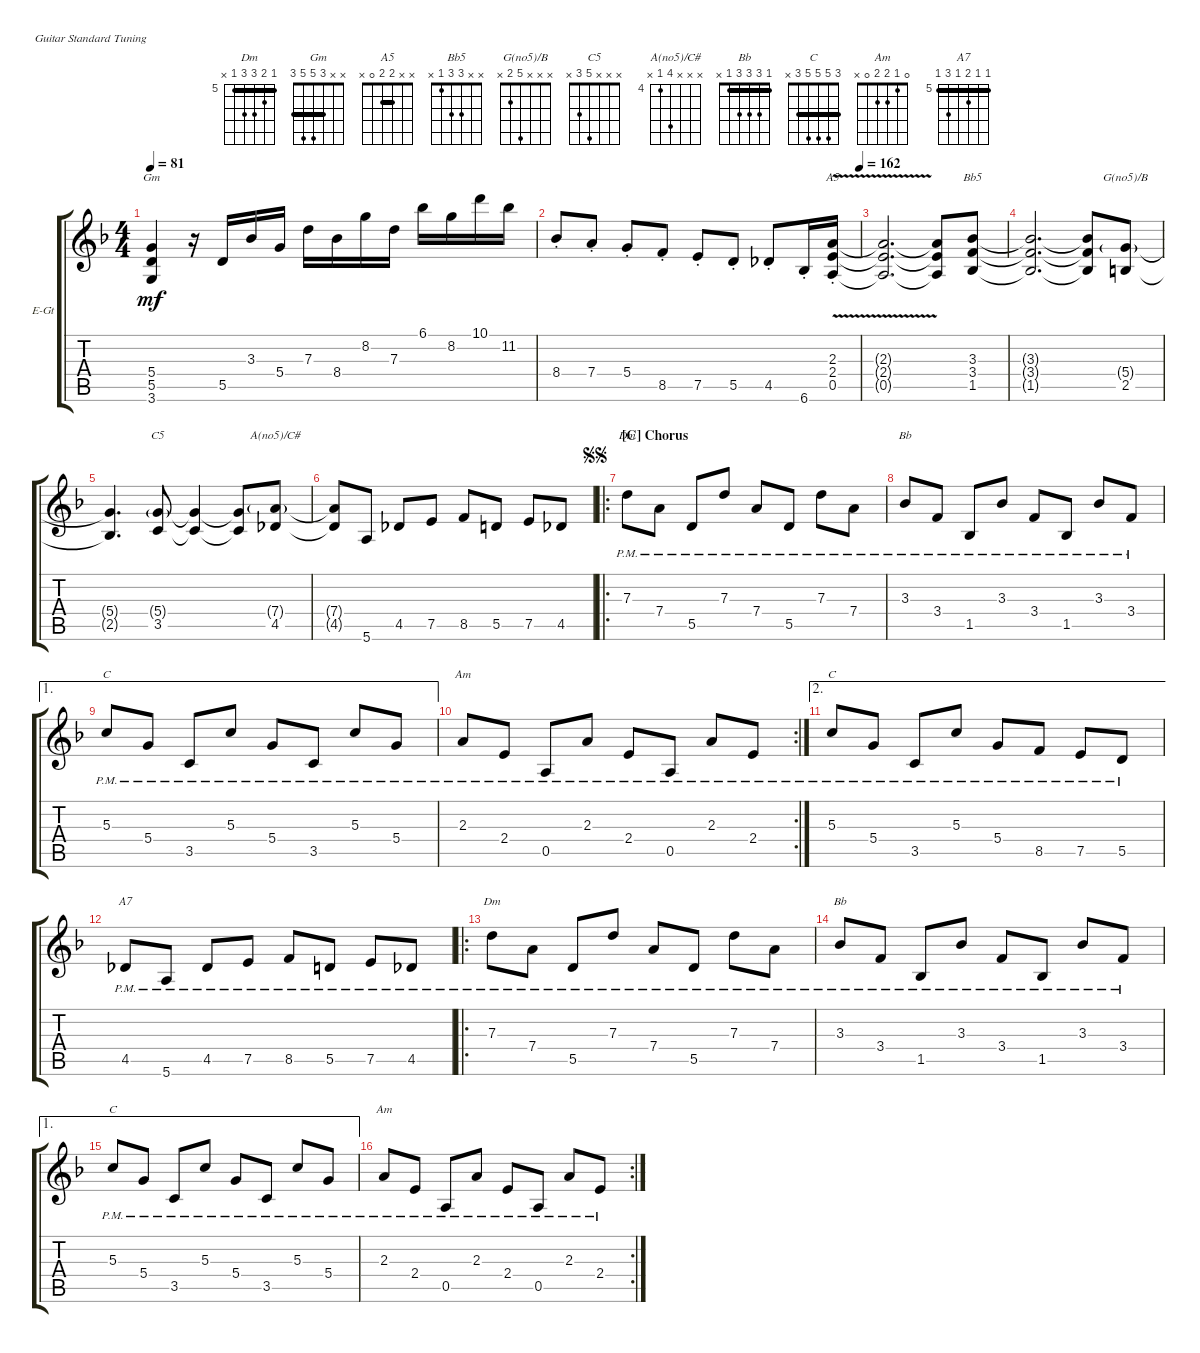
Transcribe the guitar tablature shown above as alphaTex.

\defaultSystemsLayout 4
\bracketExtendMode groupsimilarinstruments
\firstSystemTrackNameOrientation horizontal
\otherSystemsTrackNameOrientation horizontal
\track ("Electric Guitar" "E-Gt") {instrument overdrivenguitar}
\staff {score tabs}
\tuning (E4 B3 G3 D3 A2 E2)
\chord ("Dm" 5 6 7 7 5 x) {firstfret 5 barre 5}
\chord ("Gm" x x 3 5 5 3) {barre 3}
\chord ("A5" x x 2 2 0 x) {barre 2}
\chord ("Bb5" x x 3 3 1 x)
\chord ("G(no5)/B" x x x 5 2 x)
\chord ("C5" x x x 5 3 x)
\chord ("A(no5)/C#" x x x 7 4 x) {firstfret 4}
\chord ("Bb" 1 3 3 3 1 x) {barre 1}
\chord ("C" 3 5 5 5 3 x) {barre 3}
\chord ("Am" 0 1 2 2 0 x)
\chord ("A7" 5 5 6 5 7 5) {firstfret 5 barre (5 5 5)}
\ts (4 4)
\tempo 81
\clef g2
\ks dminor
(3.6 5.5 5.4).4{ch "Gm" dy mf} r.16 5.5.16 3.3.16 5.4.16 7.3.16 8.4.16 8.2.16 7.3.16 6.1.16 8.2.16 10.1.16 11.2.16 |
\tempo (162 1)
8.4{st}.8 7.4{st}.8 5.4{st}.8 8.5{st}.8 7.5{st}.8 5.5{st}.8 4.5{st}.8 6.6{st}.16 (0.5{v st} 2.4 2.3).16{ch "A5"} |
(0.5{t} 2.4{t} 2.3{t}).2{d} (0.5{t} 2.4{t} 2.3{t}).8 (1.5 3.4 3.3).8{ch "Bb5"} |
(1.5{t} 3.3{t} 3.4{t}).2{d} (1.5{t} 3.4{t} 3.3{t}).8 (2.5 5.4{g}).8{ch "G(no5)/B"} |
(5.4{t} 2.5{t}).4{d} (3.5 5.4{g}).8{ch "C5"} (3.5{t} 5.4{t}).4 (3.5{t} 5.4{t}).8 (4.5 7.4{g}).8{ch "A(no5)/C#"} |
(4.5{t} 7.4{t}).8 5.6.8 4.5.8 7.5.8 8.5.8 5.5.8 7.5.8 4.5.8 |
\ro
\section ("C" "Chorus")
\jump segnosegno
7.3{pm}.8{ch "Dm"} 7.4{pm}.8 5.5{pm}.8 7.3{pm}.8 7.4{pm}.8 5.5{pm}.8 7.3{pm}.8 7.4{pm}.8 |
3.3{pm}.8{ch "Bb"} 3.4{pm}.8 1.5{pm}.8 3.3{pm}.8 3.4{pm}.8 1.5{pm}.8 3.3{pm}.8 3.4{pm}.8 |
\ae 1
5.3{pm}.8{ch "C"} 5.4{pm}.8 3.5{pm}.8 5.3{pm}.8 5.4{pm}.8 3.5{pm}.8 5.3{pm}.8 5.4{pm}.8 |
\rc 2
2.3{pm}.8{ch "Am"} 2.4{pm}.8 0.5{pm}.8 2.3{pm}.8 2.4{pm}.8 0.5{pm}.8 2.3{pm}.8 2.4{pm}.8 |
\ae 2
5.3{pm}.8{ch "C"} 5.4{pm}.8 3.5{pm}.8 5.3{pm}.8 5.4{pm}.8 8.5{pm}.8 7.5{pm}.8 5.5{pm}.8 |
4.5{pm}.8{ch "A7"} 5.6{pm}.8 4.5{pm}.8 7.5{pm}.8 8.5{pm}.8 5.5{pm}.8 7.5{pm}.8 4.5{pm}.8 |
\ro
7.3{pm}.8{ch "Dm"} 7.4{pm}.8 5.5{pm}.8 7.3{pm}.8 7.4{pm}.8 5.5{pm}.8 7.3{pm}.8 7.4{pm}.8 |
3.3{pm}.8{ch "Bb"} 3.4{pm}.8 1.5{pm}.8 3.3{pm}.8 3.4{pm}.8 1.5{pm}.8 3.3{pm}.8 3.4{pm}.8 |
\ae 1
5.3{pm}.8{ch "C"} 5.4{pm}.8 3.5{pm}.8 5.3{pm}.8 5.4{pm}.8 3.5{pm}.8 5.3{pm}.8 5.4{pm}.8 |
\rc 2
2.3{pm}.8{ch "Am"} 2.4{pm}.8 0.5{pm}.8 2.3{pm}.8 2.4{pm}.8 0.5{pm}.8 2.3{pm}.8 2.4{pm}.8
